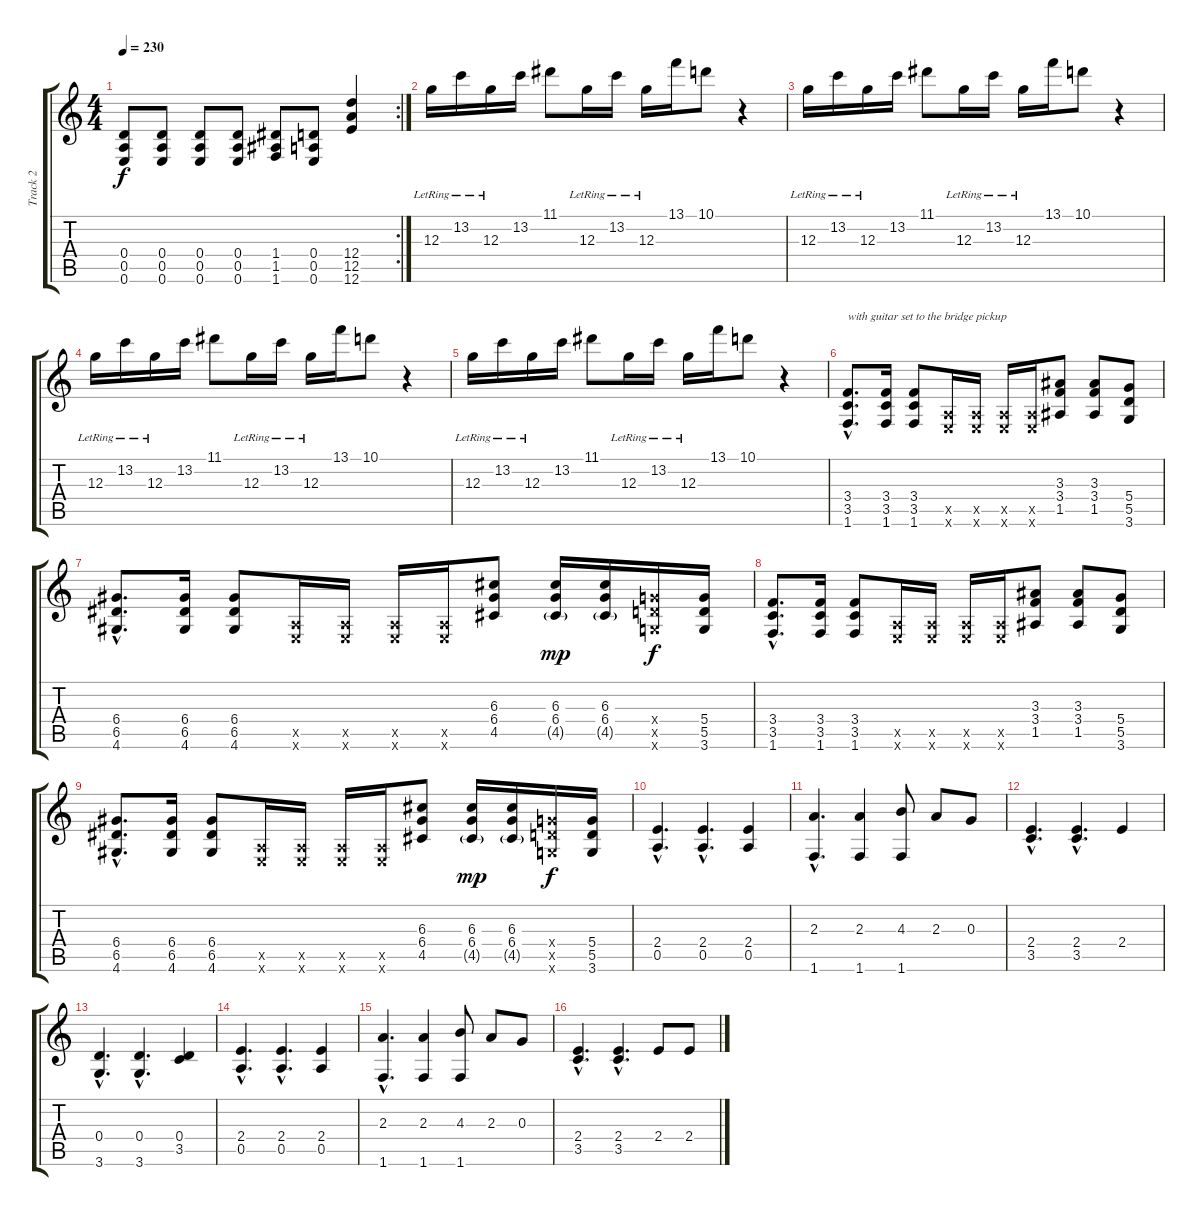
\track ("Track 2" "Track 2") {instrument distortionguitar}
\staff {score tabs}
\tuning (E4 B3 G3 D3 A2 E2) {hide}
\rc 2
\ts (4 4)
\tempo 230
\clef g2
\ks c
(0.4 0.5 0.6).8{dy f} (0.4 0.5 0.6).8 (0.4 0.5 0.6).8 (0.4 0.5 0.6).8 (1.4 1.5 1.6).8 (0.4 0.5 0.6).8 (12.4 12.5 12.6).4 |
12.3{lr}.16 13.2{lr}.16 12.3{lr}.16 13.2.16 11.1.8 12.3{lr}.16 13.2{lr}.16 12.3{lr}.16 13.1.16 10.1.8 r.4 |
12.3{lr}.16 13.2{lr}.16 12.3{lr}.16 13.2.16 11.1.8 12.3{lr}.16 13.2{lr}.16 12.3{lr}.16 13.1.16 10.1.8 r.4 |
12.3{lr}.16 13.2{lr}.16 12.3{lr}.16 13.2.16 11.1.8 12.3{lr}.16 13.2{lr}.16 12.3{lr}.16 13.1.16 10.1.8 r.4 |
12.3{lr}.16 13.2{lr}.16 12.3{lr}.16 13.2.16 11.1.8 12.3{lr}.16 13.2{lr}.16 12.3{lr}.16 13.1.16 10.1.8 r.4 |
(3.4{hac} 3.5{hac} 1.6{hac}).8{d txt "with guitar set to the bridge pickup"} (3.4 3.5 1.6).16 (3.4 3.5 1.6).8 (0.5{x} 0.6{x}).16 (0.5{x} 0.6{x}).16 (0.5{x} 0.6{x}).16 (0.5{x} 0.6{x}).16 (3.3 3.4 1.5).8 (3.3 3.4 1.5).8 (5.4 5.5 3.6).8 |
(6.4{hac} 6.5{hac} 4.6{hac}).8{d} (6.4 6.5 4.6).16 (6.4 6.5 4.6).8 (0.5{x} 0.6{x}).16 (0.5{x} 0.6{x}).16 (0.5{x} 0.6{x}).16 (0.5{x} 0.6{x}).16 (6.3 6.4 4.5).8 (6.3 6.4 4.5{g}).16{dy mp} (6.3 6.4 4.5{g}).16 (5.4{x} 5.5{x} 3.6{x}).16{dy f} (5.4 5.5 3.6).16 |
(3.4{hac} 3.5{hac} 1.6{hac}).8{d} (3.4 3.5 1.6).16 (3.4 3.5 1.6).8 (0.5{x} 0.6{x}).16 (0.5{x} 0.6{x}).16 (0.5{x} 0.6{x}).16 (0.5{x} 0.6{x}).16 (3.3 3.4 1.5).8 (3.3 3.4 1.5).8 (5.4 5.5 3.6).8 |
(6.4{hac} 6.5{hac} 4.6{hac}).8{d} (6.4 6.5 4.6).16 (6.4 6.5 4.6).8 (0.5{x} 0.6{x}).16 (0.5{x} 0.6{x}).16 (0.5{x} 0.6{x}).16 (0.5{x} 0.6{x}).16 (6.3 6.4 4.5).8 (6.3 6.4 4.5{g}).16{dy mp} (6.3 6.4 4.5{g}).16 (5.4{x} 5.5{x} 3.6{x}).16{dy f} (5.4 5.5 3.6).16 |
(2.4{hac} 0.5{hac}).4{d} (2.4{hac} 0.5{hac}).4{d} (2.4 0.5).4 |
(2.3{hac} 1.6{hac}).4{d} (2.3 1.6).4 (4.3 1.6).8 2.3.8 0.3.8 |
(2.4{hac} 3.5{hac}).4{d} (2.4{hac} 3.5{hac}).4{d} 2.4.4 |
(0.4{hac} 3.6{hac}).4{d} (0.4{hac} 3.6{hac}).4{d} (0.4 3.5).4 |
(2.4{hac} 0.5{hac}).4{d} (2.4{hac} 0.5{hac}).4{d} (2.4 0.5).4 |
(2.3{hac} 1.6{hac}).4{d} (2.3 1.6).4 (4.3 1.6).8 2.3.8 0.3.8 |
(2.4{hac} 3.5{hac}).4{d} (2.4{hac} 3.5{hac}).4{d} 2.4.8 2.4.8
